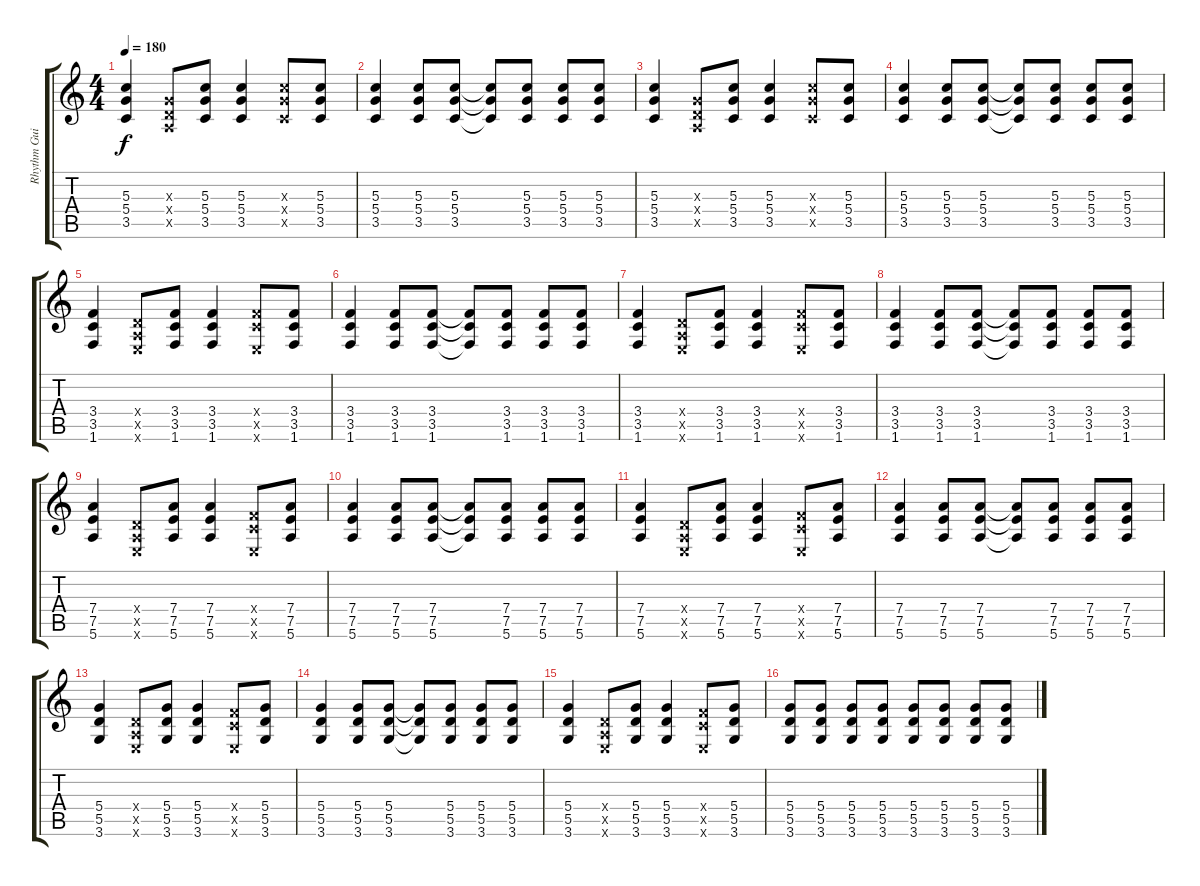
\track ("Rhythm Guitar (Right)" "Rhythm Gui") {instrument overdrivenguitar}
\staff {score tabs}
\tuning (E4 B3 G3 D3 A2 E2) {hide}
\ts (4 4)
\tempo 180
\clef g2
\ks c
(5.3 5.4 3.5).4{dy f} (0.3{x} 0.4{x} 0.5{x}).8 (5.3 5.4 3.5).8 (5.3 5.4 3.5).4 (5.3{x} 5.4{x} 3.5{x}).8 (5.3 5.4 3.5).8 |
(5.3 5.4 3.5).4 (5.3 5.4 3.5).8 (5.3 5.4 3.5).8 (5.3{t} 5.4{t} 3.5{t}).8 (5.3 5.4 3.5).8 (5.3 5.4 3.5).8 (5.3 5.4 3.5).8 |
(5.3 5.4 3.5).4 (0.3{x} 0.4{x} 0.5{x}).8 (5.3 5.4 3.5).8 (5.3 5.4 3.5).4 (5.3{x} 5.4{x} 3.5{x}).8 (5.3 5.4 3.5).8 |
(5.3 5.4 3.5).4 (5.3 5.4 3.5).8 (5.3 5.4 3.5).8 (5.3{t} 5.4{t} 3.5{t}).8 (5.3 5.4 3.5).8 (5.3 5.4 3.5).8 (5.3 5.4 3.5).8 |
(3.4 3.5 1.6).4 (0.4{x} 0.5{x} 0.6{x}).8 (3.4 3.5 1.6).8 (3.4 3.5 1.6).4 (3.4{x} 3.5{x} 0.6{x}).8 (3.4 3.5 1.6).8 |
(3.4 3.5 1.6).4 (3.4 3.5 1.6).8 (3.4 3.5 1.6).8 (3.4{t} 3.5{t} 1.6{t}).8 (3.4 3.5 1.6).8 (3.4 3.5 1.6).8 (3.4 3.5 1.6).8 |
(3.4 3.5 1.6).4 (0.4{x} 0.5{x} 0.6{x}).8 (3.4 3.5 1.6).8 (3.4 3.5 1.6).4 (3.4{x} 3.5{x} 0.6{x}).8 (3.4 3.5 1.6).8 |
(3.4 3.5 1.6).4 (3.4 3.5 1.6).8 (3.4 3.5 1.6).8 (3.4{t} 3.5{t} 1.6{t}).8 (3.4 3.5 1.6).8 (3.4 3.5 1.6).8 (3.4 3.5 1.6).8 |
(7.4 7.5 5.6).4 (0.4{x} 0.5{x} 0.6{x}).8 (7.4 7.5 5.6).8 (7.4 7.5 5.6).4 (3.4{x} 3.5{x} 0.6{x}).8 (7.4 7.5 5.6).8 |
(7.4 7.5 5.6).4 (7.4 7.5 5.6).8 (7.4 7.5 5.6).8 (7.4{t} 7.5{t} 5.6{t}).8 (7.4 7.5 5.6).8 (7.4 7.5 5.6).8 (7.4 7.5 5.6).8 |
(7.4 7.5 5.6).4 (0.4{x} 0.5{x} 0.6{x}).8 (7.4 7.5 5.6).8 (7.4 7.5 5.6).4 (3.4{x} 3.5{x} 0.6{x}).8 (7.4 7.5 5.6).8 |
(7.4 7.5 5.6).4 (7.4 7.5 5.6).8 (7.4 7.5 5.6).8 (7.4{t} 7.5{t} 5.6{t}).8 (7.4 7.5 5.6).8 (7.4 7.5 5.6).8 (7.4 7.5 5.6).8 |
(5.4 5.5 3.6).4 (0.4{x} 0.5{x} 0.6{x}).8 (5.4 5.5 3.6).8 (5.4 5.5 3.6).4 (3.4{x} 3.5{x} 0.6{x}).8 (5.4 5.5 3.6).8 |
(5.4 5.5 3.6).4 (5.4 5.5 3.6).8 (5.4 5.5 3.6).8 (5.4{t} 5.5{t} 3.6{t}).8 (5.4 5.5 3.6).8 (5.4 5.5 3.6).8 (5.4 5.5 3.6).8 |
(5.4 5.5 3.6).4 (0.4{x} 0.5{x} 0.6{x}).8 (5.4 5.5 3.6).8 (5.4 5.5 3.6).4 (3.4{x} 3.5{x} 0.6{x}).8 (5.4 5.5 3.6).8 |
(5.4 5.5 3.6).8 (5.4 5.5 3.6).8 (5.4 5.5 3.6).8 (5.4 5.5 3.6).8 (5.4 5.5 3.6).8 (5.4 5.5 3.6).8 (5.4 5.5 3.6).8 (5.4 5.5 3.6).8
